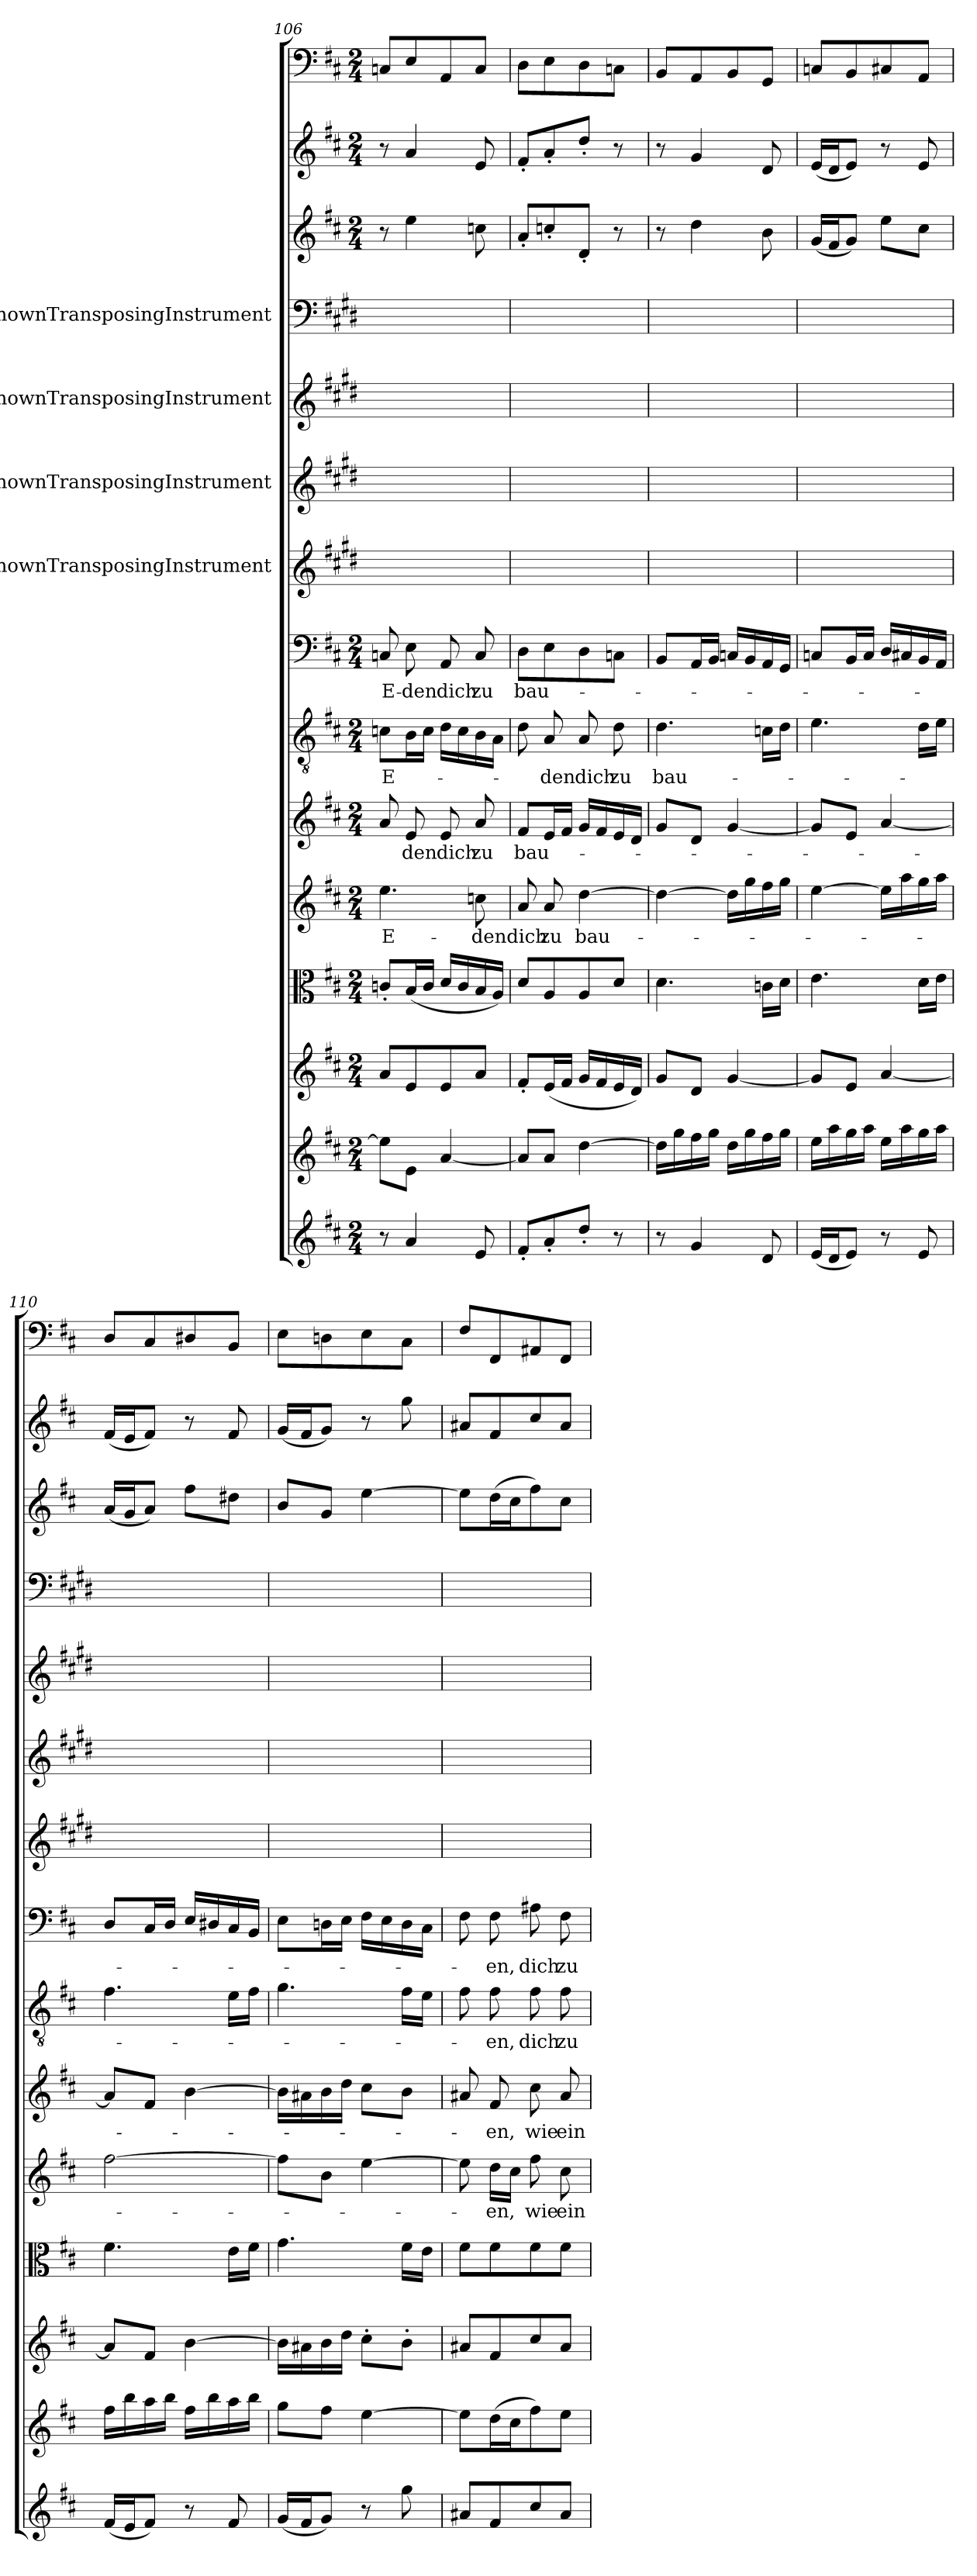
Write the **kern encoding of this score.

**kern	**kern	**kern	**kern	**kern	**text	**kern	**text	**kern	**text	**kern	**text	**kern	**kern	**kern	**kern	**kern	**kern	**kern
*part15	*part14	*part13	*part12	*part11	*part11	*part10	*part10	*part9	*part9	*part8	*part8	*part7	*part6	*part5	*part4	*part3	*part2	*part1
*staff15	*staff14	*staff13	*staff12	*staff11	*staff11	*staff10	*staff10	*staff9	*staff9	*staff8	*staff8	*staff7	*staff6	*staff5	*staff4	*staff3	*staff2	*staff1
*	*	*	*	*	*	*	*	*	*	*	*	*I"UnknownTransposingInstrument	*I"UnknownTransposingInstrument	*I"UnknownTransposingInstrument	*I"UnknownTransposingInstrument	*	*	*
*clefG2	*clefG2	*clefG2	*clefC3	*clefG2	*	*clefG2	*	*clefGv2	*	*clefF4	*	*clefG2	*clefG2	*clefG2	*clefF4	*clefG2	*clefG2	*clefF4
*	*	*	*	*	*	*	*	*	*	*	*	*ITrd1c2	*ITrd1c2	*ITrd1c2	*ITrd1c2	*	*	*
*k[f#c#]	*k[f#c#]	*k[f#c#]	*k[f#c#]	*k[f#c#]	*	*k[f#c#]	*	*k[f#c#]	*	*k[f#c#]	*	*k[f#c#]	*k[f#c#]	*k[f#c#]	*k[f#c#]	*k[f#c#]	*k[f#c#]	*k[f#c#]
*D:	*D:	*D:	*D:	*D:	*	*D:	*	*D:	*	*D:	*	*	*	*	*	*D:	*D:	*D:
*M2/4	*M2/4	*M2/4	*M2/4	*M2/4	*	*M2/4	*	*M2/4	*	*M2/4	*	*	*	*	*	*M2/4	*M2/4	*M2/4
=106	=106	=106	=106	=106	=106	=106	=106	=106	=106	=106	=106	=106	=106	=106	=106	=106	=106	=106
8r	8ee\L]	8a/L	8cn'/L	4.ee\	E-	8a/	.	8cn\L	E-	8Cn/	E-	2r	2r	2r	2r	8r	8r	8Cn/L
4a/	8e\J	8e/	(16B/L	.	.	8e/	-den	16B\L	.	8E\	-den	.	.	.	.	4ee\	4a/	8E/
.	.	.	16c/JJ	.	.	.	.	16c\JJ	.	.	.	.	.	.	.	.	.	.
.	[4a/	8e/	16d/LL	.	.	8e/	dich	16d\LL	.	8AA/	dich	.	.	.	.	.	.	8AA/
.	.	.	16c/	.	.	.	.	16c\	.	.	.	.	.	.	.	.	.	.
8e/	.	8a/J	16B/	8ccn\	-den	8a/	zu	16B\	.	8C/	zu	.	.	.	.	8ccn\	8e/	8C/J
.	.	.	16A/JJ)	.	.	.	.	16A\JJ	.	.	.	.	.	.	.	.	.	.
=107	=107	=107	=107	=107	=107	=107	=107	=107	=107	=107	=107	=107	=107	=107	=107	=107	=107	=107
8f#'/L	8a/L]	8f#'/L	8d/L	8a/	dich	8f#/L	bau-	8d\	.	8D\L	bau-	2r	2r	2r	2r	8a'/L	8f#'/L	8D\L
8a'/	8a/J	(16e/L	8A/	8a/	zu	16e/L	.	8A/	-den	8E\	.	.	.	.	.	8ccn'/	8a'/	8E\
.	.	16f#/JJ	.	.	.	16f#/JJ	.	.	.	.	.	.	.	.	.	.	.	.
8dd'/J	[4dd\	16g/LL	8A/	[4dd\	bau-	16g/LL	.	8A/	dich	8D\	.	.	.	.	.	8d'/J	8dd'/J	8D\
.	.	16f#/	.	.	.	16f#/	.	.	.	.	.	.	.	.	.	.	.	.
8r	.	16e/	8d/J	.	.	16e/	.	8d\	zu	8Cn\J	.	.	.	.	.	8r	8r	8Cn\J
.	.	16d/JJ)	.	.	.	16d/JJ	.	.	.	.	.	.	.	.	.	.	.	.
=108	=108	=108	=108	=108	=108	=108	=108	=108	=108	=108	=108	=108	=108	=108	=108	=108	=108	=108
8r	16dd\LL]	8g/L	4.d\	4dd\_	.	8g/L	.	4.d\	bau-	8BB/L	.	2r	2r	2r	2r	8r	8r	8BB/L
.	16gg\	.	.	.	.	.	.	.	.	.	.	.	.	.	.	.	.	.
4g/	16ff#\	8d/J	.	.	.	8d/J	.	.	.	16AA/L	.	.	.	.	.	4dd\	4g/	8AA/
.	16gg\JJ	.	.	.	.	.	.	.	.	16BB/JJ	.	.	.	.	.	.	.	.
.	16dd\LL	[4g/	.	16dd\LL]	.	[4g/	.	.	.	16Cn/LL	.	.	.	.	.	.	.	8BB/
.	16gg\	.	.	16gg\	.	.	.	.	.	16BB/	.	.	.	.	.	.	.	.
8d/	16ff#\	.	16cn\LL	16ff#\	.	.	.	16cn\LL	.	16AA/	.	.	.	.	.	8b\	8d/	8GG/J
.	16gg\JJ	.	16d\JJ	16gg\JJ	.	.	.	16d\JJ	.	16GG/JJ	.	.	.	.	.	.	.	.
=109	=109	=109	=109	=109	=109	=109	=109	=109	=109	=109	=109	=109	=109	=109	=109	=109	=109	=109
(16e/LL	16ee\LL	8g/L]	4.e\	[4ee\	.	8g/L]	.	4.e\	.	8Cn/L	.	2r	2r	2r	2r	(16g/LL	(16e/LL	8Cn/L
16d/J	16aa\	.	.	.	.	.	.	.	.	.	.	.	.	.	.	16f#/J	16d/J	.
8e/J)	16gg\	8e/J	.	.	.	8e/J	.	.	.	16BB/L	.	.	.	.	.	8g/J)	8e/J)	8BB/
.	16aa\JJ	.	.	.	.	.	.	.	.	16C/JJ	.	.	.	.	.	.	.	.
8r	16ee\LL	[4a/	.	16ee\LL]	.	[4a/	.	.	.	16D/LL	.	.	.	.	.	8ee\L	8r	8C#X/
.	16aa\	.	.	16aa\	.	.	.	.	.	16C#X/	.	.	.	.	.	.	.	.
8e/	16gg\	.	16d\LL	16gg\	.	.	.	16d\LL	.	16BB/	.	.	.	.	.	8cc#\J	8e/	8AA/J
.	16aa\JJ	.	16e\JJ	16aa\JJ	.	.	.	16e\JJ	.	16AA/JJ	.	.	.	.	.	.	.	.
=110	=110	=110	=110	=110	=110	=110	=110	=110	=110	=110	=110	=110	=110	=110	=110	=110	=110	=110
(16f#/LL	16ff#\LL	8a/L]	4.f#\	[2ff#\	.	8a/L]	.	4.f#\	.	8D/L	.	2r	2r	2r	2r	(16a/LL	(16f#/LL	8D/L
16e/J	16bb\	.	.	.	.	.	.	.	.	.	.	.	.	.	.	16g/J	16e/J	.
8f#/J)	16aa\	8f#/J	.	.	.	8f#/J	.	.	.	16C#/L	.	.	.	.	.	8a/J)	8f#/J)	8C#/
.	16bb\JJ	.	.	.	.	.	.	.	.	16D/JJ	.	.	.	.	.	.	.	.
8r	16ff#\LL	[4b\	.	.	.	[4b\	.	.	.	16E/LL	.	.	.	.	.	8ff#\L	8r	8D#X/
.	16bb\	.	.	.	.	.	.	.	.	16D#X/	.	.	.	.	.	.	.	.
8f#/	16aa\	.	16e\LL	.	.	.	.	16e\LL	.	16C#/	.	.	.	.	.	8dd#X\J	8f#/	8BB/J
.	16bb\JJ	.	16f#\JJ	.	.	.	.	16f#\JJ	.	16BB/JJ	.	.	.	.	.	.	.	.
=111	=111	=111	=111	=111	=111	=111	=111	=111	=111	=111	=111	=111	=111	=111	=111	=111	=111	=111
(16g/LL	8gg\L	16b\LL]	4.g\	8ff#\L]	.	16b\LL]	.	4.g\	.	8E\L	.	2r	2r	2r	2r	8b/L	(16g/LL	8E\L
16f#/J	.	16a#X\	.	.	.	16a#X\	.	.	.	.	.	.	.	.	.	.	16f#/J	.
8g/J)	8ff#\J	16b\	.	8b\J	.	16b\	.	.	.	16Dn\L	.	.	.	.	.	8g/J	8g/J)	8Dn\
.	.	16dd\JJ	.	.	.	16dd\JJ	.	.	.	16E\JJ	.	.	.	.	.	.	.	.
8r	[4ee\	8cc#'\L	.	[4ee\	.	8cc#\L	.	.	.	16F#\LL	.	.	.	.	.	[4ee\	8r	8E\
.	.	.	.	.	.	.	.	.	.	16E\	.	.	.	.	.	.	.	.
8gg\	.	8b'\J	16f#\LL	.	.	8b\J	.	16f#\LL	.	16D\	.	.	.	.	.	.	8gg\	8C#\J
.	.	.	16e\JJ	.	.	.	.	16e\JJ	.	16C#\JJ	.	.	.	.	.	.	.	.
=112	=112	=112	=112	=112	=112	=112	=112	=112	=112	=112	=112	=112	=112	=112	=112	=112	=112	=112
8a#X/L	8ee\L]	8a#X/L	8f#\L	8ee\]	.	8a#X/	.	8f#\	.	8F#\	.	2r	2r	2r	2r	8ee\L]	8a#X/L	8F#/L
8f#/	(16dd\L	8f#/	8f#\	16dd\LL	-en,	8f#/	-en,	8f#\	-en,	8F#\	-en,	.	.	.	.	(16dd\L	8f#/	8FF#/
.	16cc#\J	.	.	16cc#\JJ	.	.	.	.	.	.	.	.	.	.	.	16cc#\J	.	.
8cc#/	8ff#\)	8cc#/	8f#\	8ff#\	wie	8cc#\	wie	8f#\	dich	8A#X\	dich	.	.	.	.	8ff#\)	8cc#/	8AA#X/
8a#/J	8ee\J	8a#/J	8f#\J	8cc#\	ein	8a#/	ein	8f#\	zu	8F#\	zu	.	.	.	.	8cc#\J	8a#/J	8FF#/J
=	=	=	=	=	=	=	=	=	=	=	=	=	=	=	=	=	=	=
*-	*-	*-	*-	*-	*-	*-	*-	*-	*-	*-	*-	*-	*-	*-	*-	*-	*-	*-
